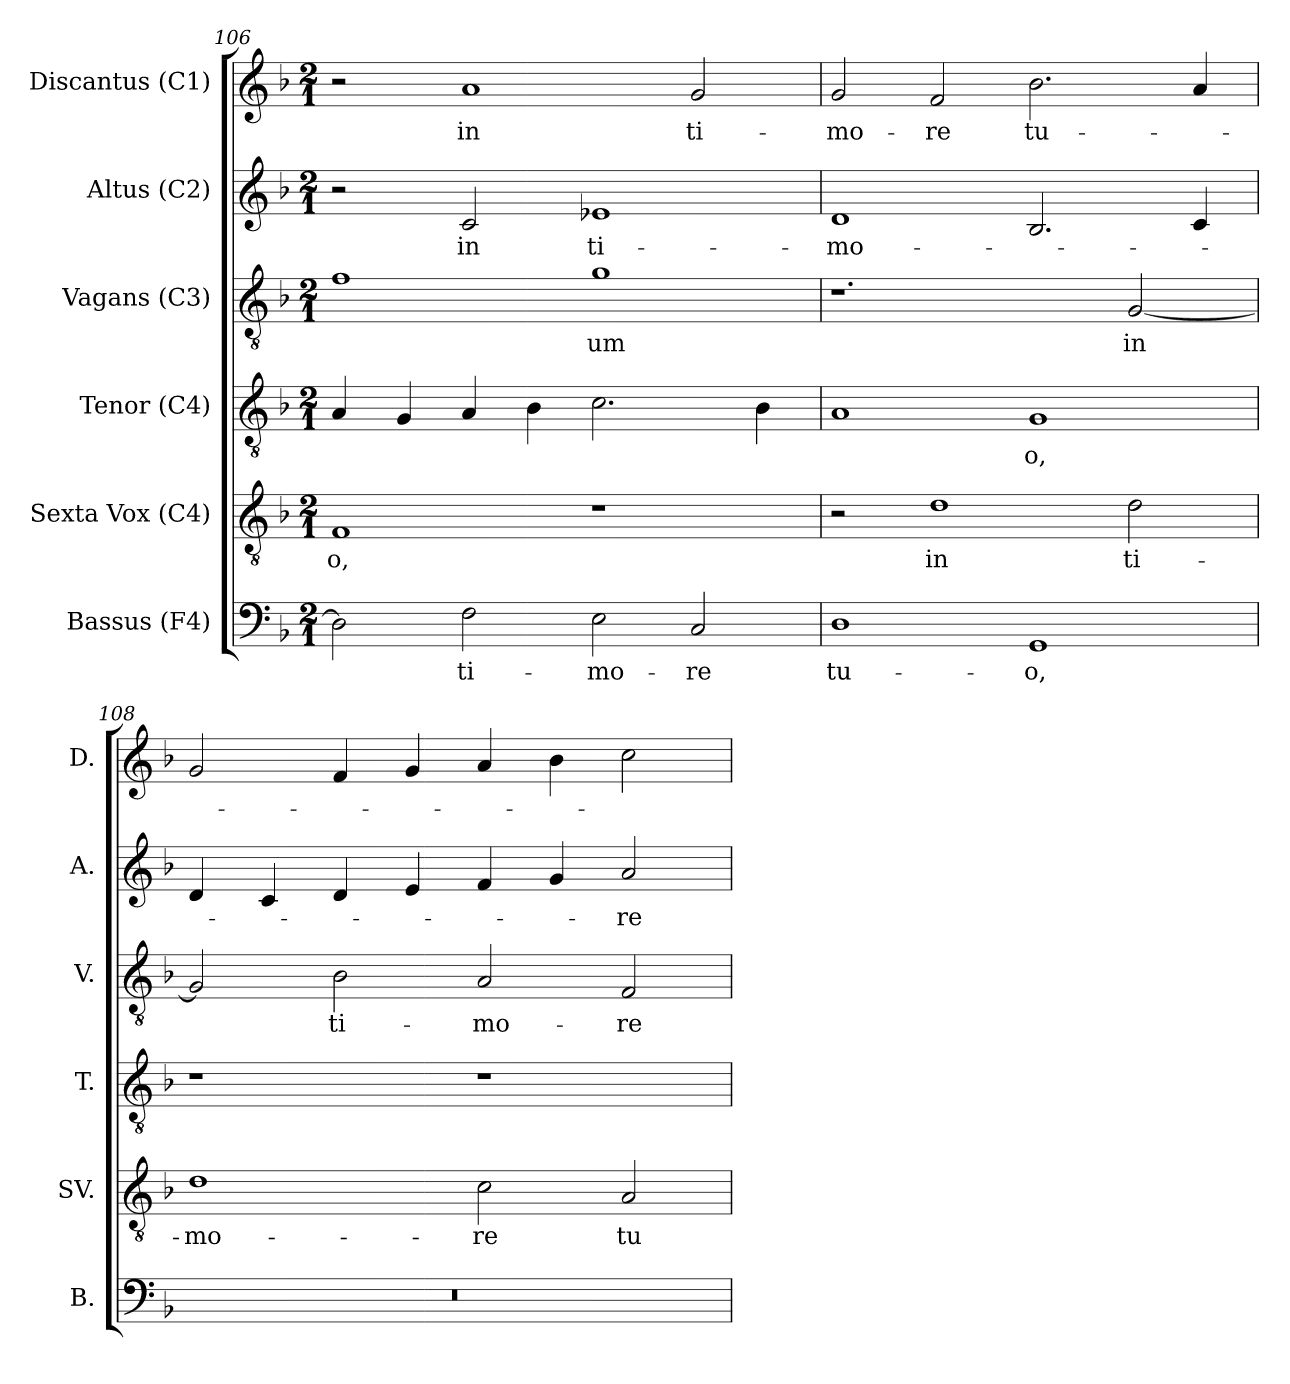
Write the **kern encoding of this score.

**kern	**text	**kern	**text	**kern	**text	**kern	**text	**kern	**text	**kern	**text
*part6	*part6	*part5	*part5	*part4	*part4	*part3	*part3	*part2	*part2	*part1	*part1
*staff6	*staff6	*staff5	*staff5	*staff4	*staff4	*staff3	*staff3	*staff2	*staff2	*staff1	*staff1
*I"Bassus (F4)	*	*I"Sexta Vox (C4)	*	*I"Tenor (C4)	*	*I"Vagans (C3)	*	*I"Altus (C2)	*	*I"Discantus (C1)	*
*I'B.	*	*I'SV.	*	*I'T.	*	*I'V.	*	*I'A.	*	*I'D.	*
*clefF4	*	*clefGv2	*	*clefGv2	*	*clefGv2	*	*clefG2	*	*clefG2	*
*	*	*	*	*	*	*ITrd7c12	*	*ITrd7c12	*	*	*
*k[b-]	*	*k[b-]	*	*k[b-]	*	*k[b-]	*	*k[b-]	*	*k[b-]	*
*F:	*	*F:	*	*F:	*	*F:	*	*F:	*	*F:	*
*M2/1	*	*M2/1	*	*M2/1	*	*M2/1	*	*M2/1	*	*M2/1	*
=106	=106	=106	=106	=106	=106	=106	=106	=106	=106	=106	=106
!	!	!	!LO:LY:b:color=#000000	!	!	!	!	!	!	!	!
2Di\]	.	1Fi	-o,	4Ai/	.	1Fi	.	2r	.	2r	.
.	.	.	.	4Gi/	.	.	.	.	.	.	.
!	!LO:LY:b:color=#000000	!	!	!	!	!	!	!	!	!	!
!	!	!	!	!	!	!	!	!	!LO:LY:b:color=#000000	!	!
!	!	!	!	!	!	!	!	!	!	!	!LO:LY:b:color=#000000
2Fi\	ti-	.	.	4Ai/	.	.	.	2Ci/	in	1ai	in
.	.	.	.	4B-i\	.	.	.	.	.	.	.
!	!LO:LY:b:color=#000000	!	!	!	!	!	!	!	!	!	!
!	!	!	!	!	!	!	!LO:LY:b:color=#000000	!	!	!	!
!	!	!	!	!	!	!	!	!	!LO:LY:b:color=#000000	!	!
2Ei\	-mo-	1r	.	2.ci\	.	1Gi	-um	1E-Xi	ti-	.	.
!	!LO:LY:b:color=#000000	!	!	!	!	!	!	!	!	!	!
!	!	!	!	!	!	!	!	!	!	!	!LO:LY:b:color=#000000
2Ci/	-re	.	.	.	.	.	.	.	.	2gi/	ti-
.	.	.	.	4B-i\	.	.	.	.	.	.	.
=107	=107	=107	=107	=107	=107	=107	=107	=107	=107	=107	=107
!	!LO:LY:b:color=#000000	!	!	!	!	!	!	!	!	!	!
!	!	!	!	!	!	!	!	!	!LO:LY:b:color=#000000	!	!
!	!	!	!	!	!	!	!	!	!	!	!LO:LY:b:color=#000000
1Di	tu-	2r	.	1Ai	.	1.r	.	1Di	-mo-	2gi/	-mo-
!	!	!	!LO:LY:b:color=#000000	!	!	!	!	!	!	!	!
!	!	!	!	!	!	!	!	!	!	!	!LO:LY:b:color=#000000
.	.	1di	in	.	.	.	.	.	.	2fi/	-re
!	!LO:LY:b:color=#000000	!	!	!	!	!	!	!	!	!	!
!	!	!	!	!	!LO:LY:b:color=#000000	!	!	!	!	!	!
!	!	!	!	!	!	!	!	!	!	!	!LO:LY:b:color=#000000
1GGi	-o,	.	.	1Gi	-o,	.	.	2.BB-i/	.	2.b-i\	tu-
!	!	!	!LO:LY:b:color=#000000	!	!	!	!	!	!	!	!
!	!	!	!	!	!	!	!LO:LY:b:color=#000000	!	!	!	!
.	.	2di\	ti-	.	.	[2GGi/	in	.	.	.	.
.	.	.	.	.	.	.	.	4Ci/	.	4ai/	.
!!LO:LB:g=z
=108	=108	=108	=108	=108	=108	=108	=108	=108	=108	=108	=108
!LO:N:vis=1	!	!	!	!	!	!	!	!	!	!	!
!	!	!	!LO:LY:b:color=#000000	!	!	!	!	!	!	!	!
0r	.	1di	-mo-	1r	.	2GGi/]	.	4Di/	.	2gi/	.
.	.	.	.	.	.	.	.	4Ci/	.	.	.
!	!	!	!	!	!	!	!LO:LY:b:color=#000000	!	!	!	!
.	.	.	.	.	.	2BB-i\	ti-	4Di/	.	4fi/	.
.	.	.	.	.	.	.	.	4Ei/	.	4gi/	.
!	!	!	!LO:LY:b:color=#000000	!	!	!	!	!	!	!	!
!	!	!	!	!	!	!	!LO:LY:b:color=#000000	!	!	!	!
.	.	2ci\	-re	1r	.	2AAi/	-mo-	4Fi/	.	4ai/	.
.	.	.	.	.	.	.	.	4Gi/	.	4b-i\	.
!	!	!	!LO:LY:b:color=#000000	!	!	!	!	!	!	!	!
!	!	!	!	!	!	!	!LO:LY:b:color=#000000	!	!	!	!
!	!	!	!	!	!	!	!	!	!LO:LY:b:color=#000000	!	!
.	.	2Ai/	tu-	.	.	2FFi/	-re	2Ai/	-re	2cci\	.
=	=	=	=	=	=	=	=	=	=	=	=
*-	*-	*-	*-	*-	*-	*-	*-	*-	*-	*-	*-
